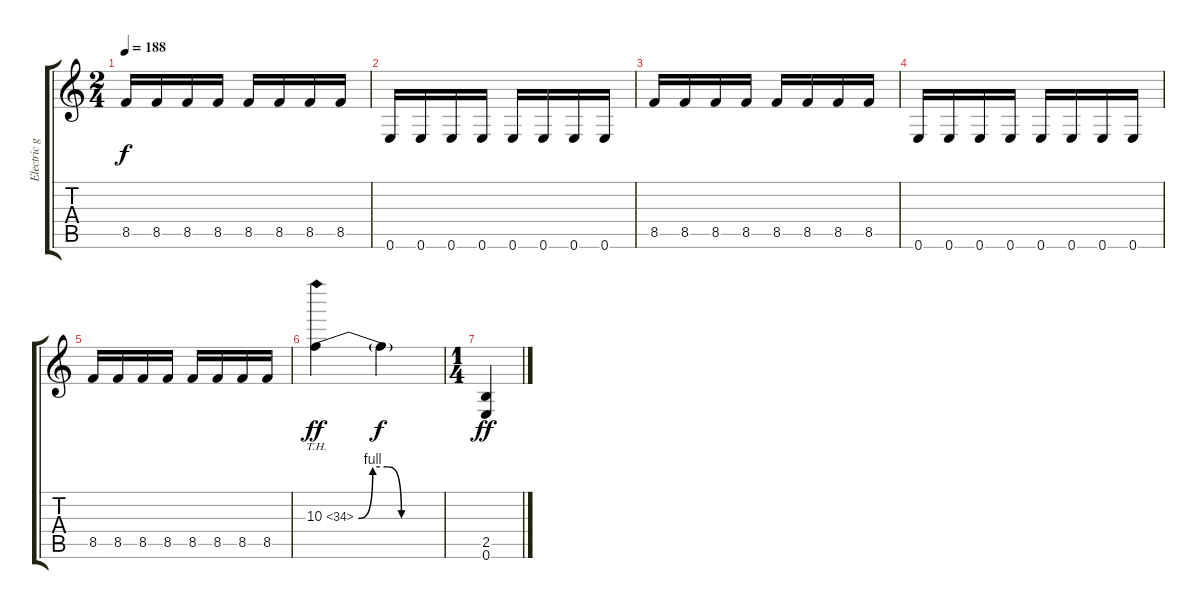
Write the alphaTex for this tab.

\track ("Electric guitar 2 (Euronymous)" "Electric g") {instrument distortionguitar}
\staff {score tabs}
\tuning (E4 B3 G3 D3 A2 E2) {hide}
\ts (2 4)
\tempo 188
\clef g2
\ks c
8.5.16{dy f} 8.5.16 8.5.16 8.5.16 8.5.16 8.5.16 8.5.16 8.5.16 |
0.6.16 0.6.16 0.6.16 0.6.16 0.6.16 0.6.16 0.6.16 0.6.16 |
8.5.16 8.5.16 8.5.16 8.5.16 8.5.16 8.5.16 8.5.16 8.5.16 |
0.6.16 0.6.16 0.6.16 0.6.16 0.6.16 0.6.16 0.6.16 0.6.16 |
8.5.16 8.5.16 8.5.16 8.5.16 8.5.16 8.5.16 8.5.16 8.5.16 |
10.3{be (custom 0 0 10 4 20 4 30 0 60 0) th 24}.4{dy ff} 10.3{t}.4{dy f} |
\ts (1 4)
(2.5 0.6).4{dy ff}
